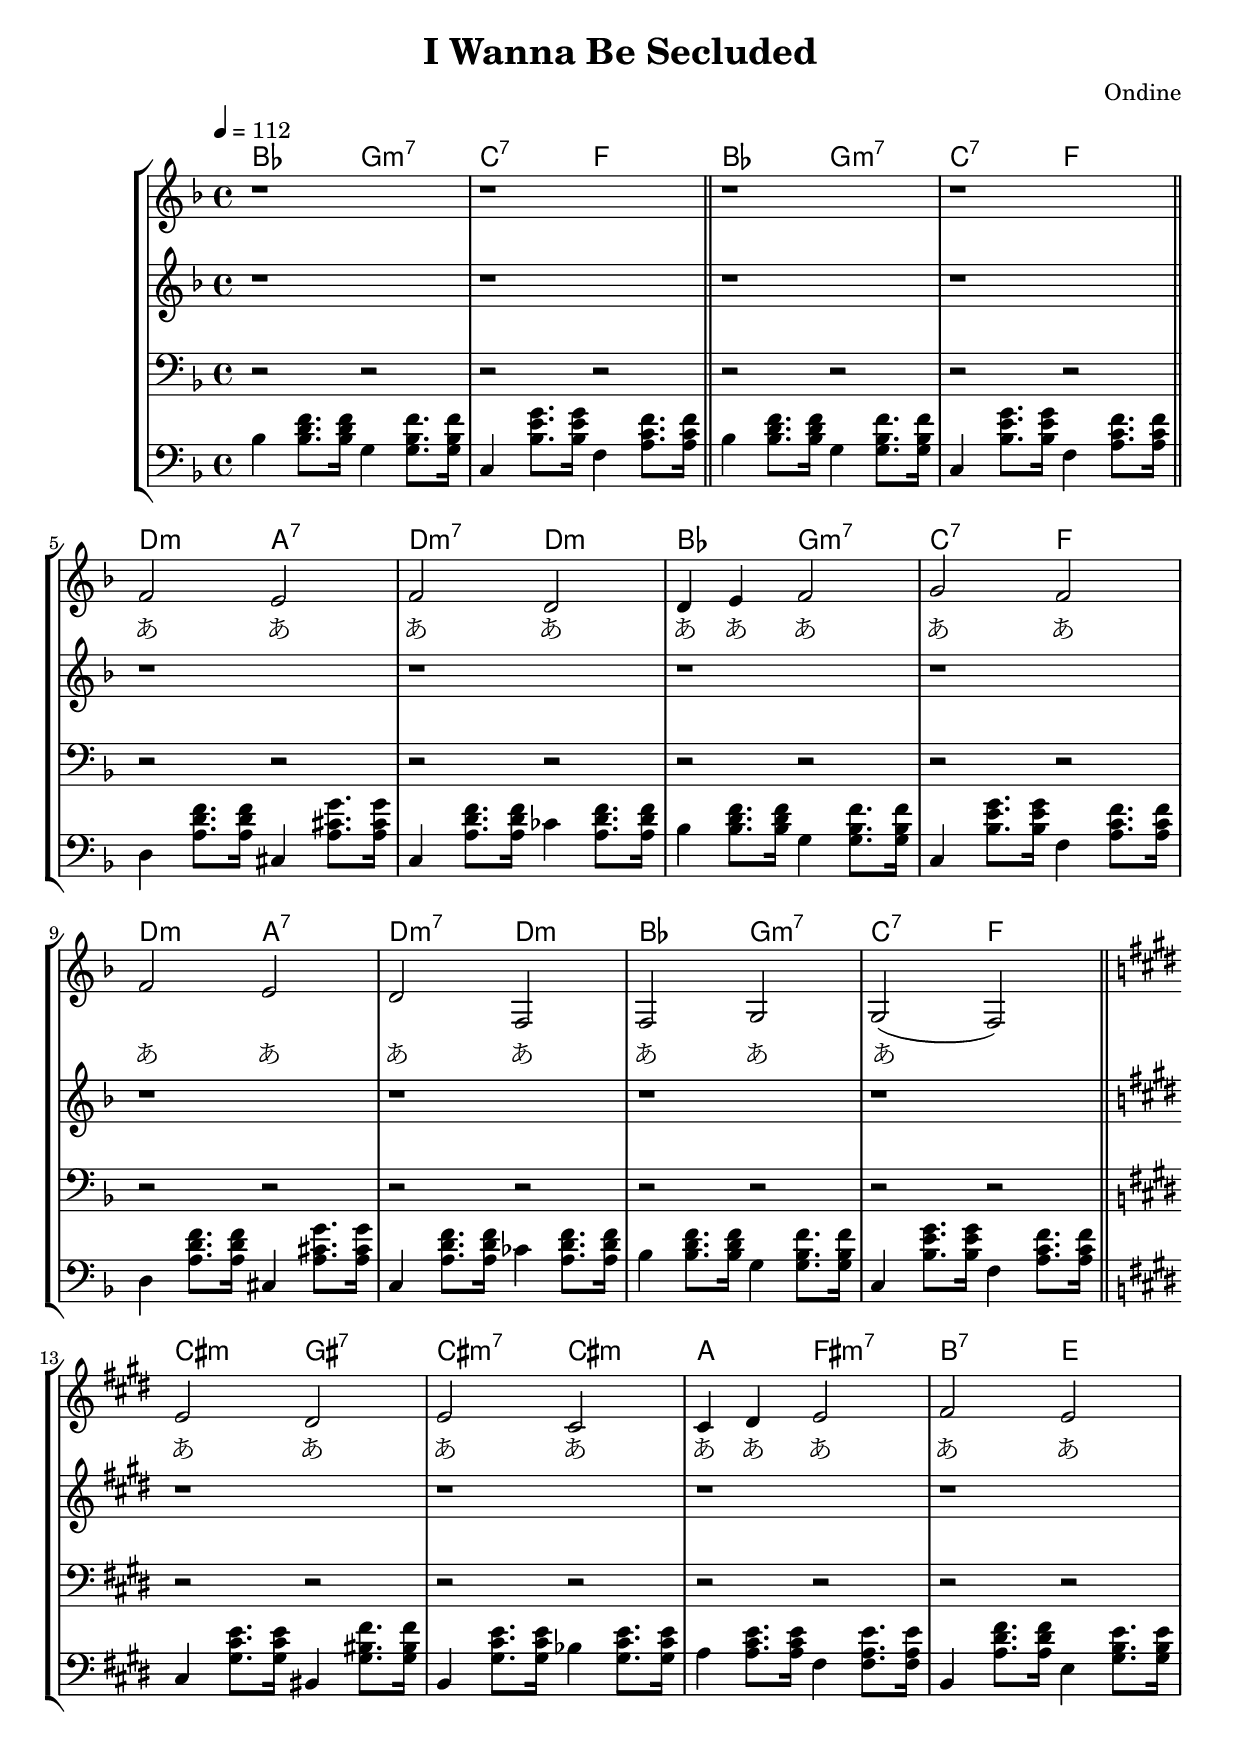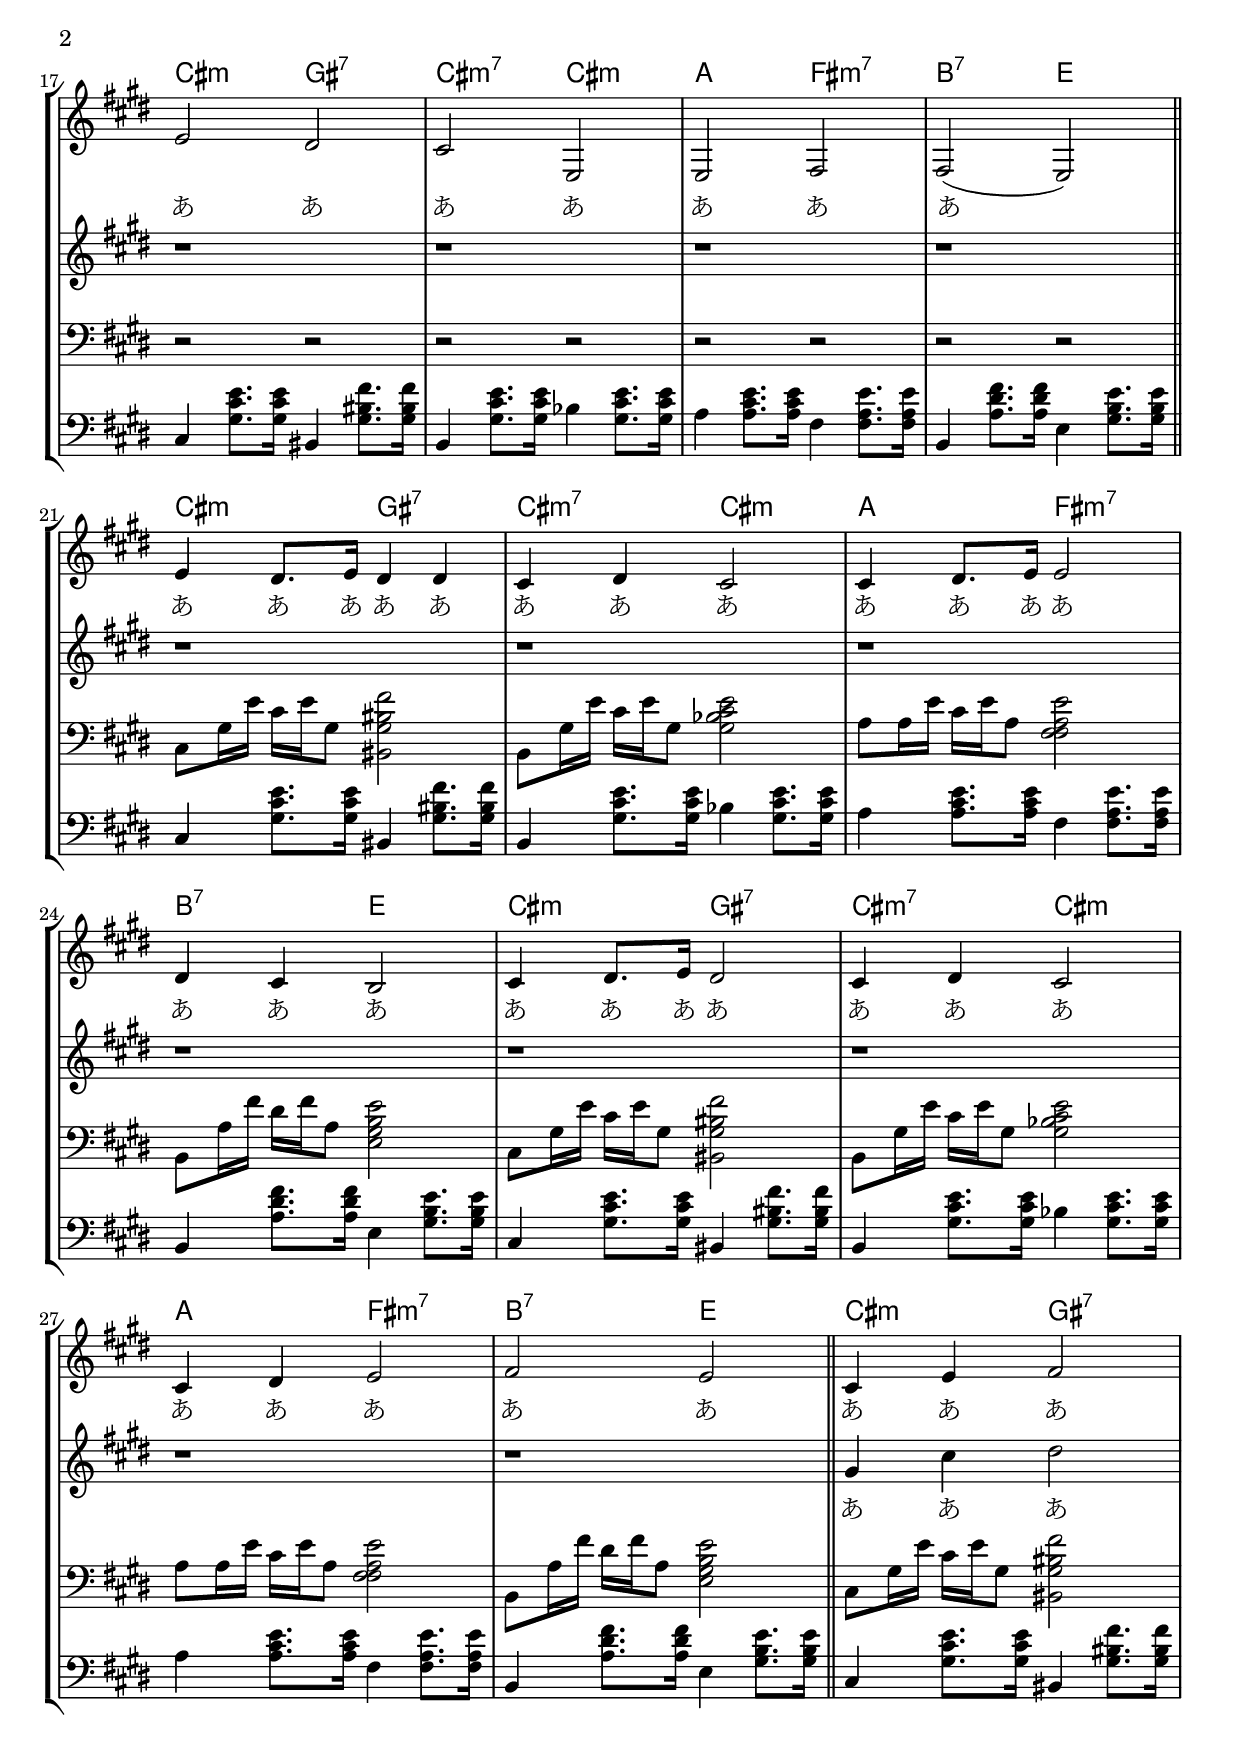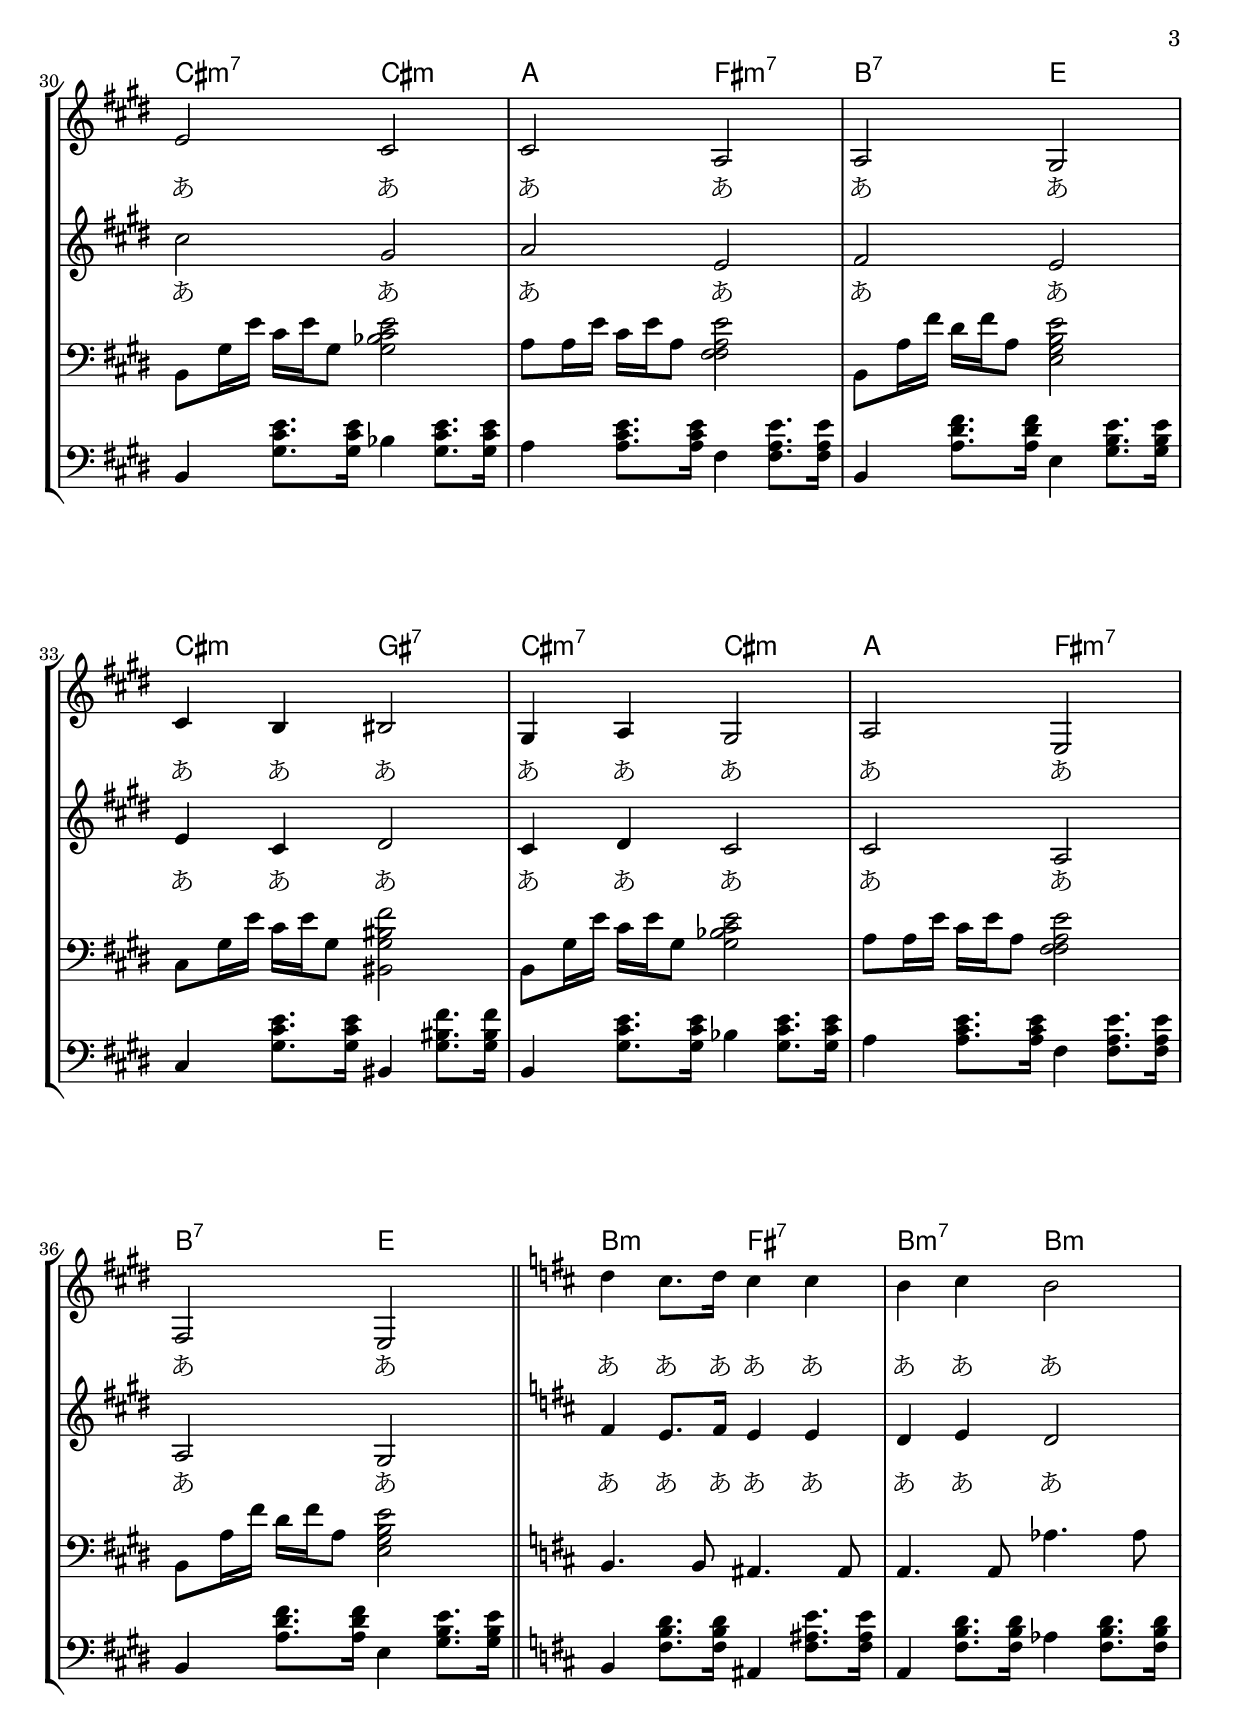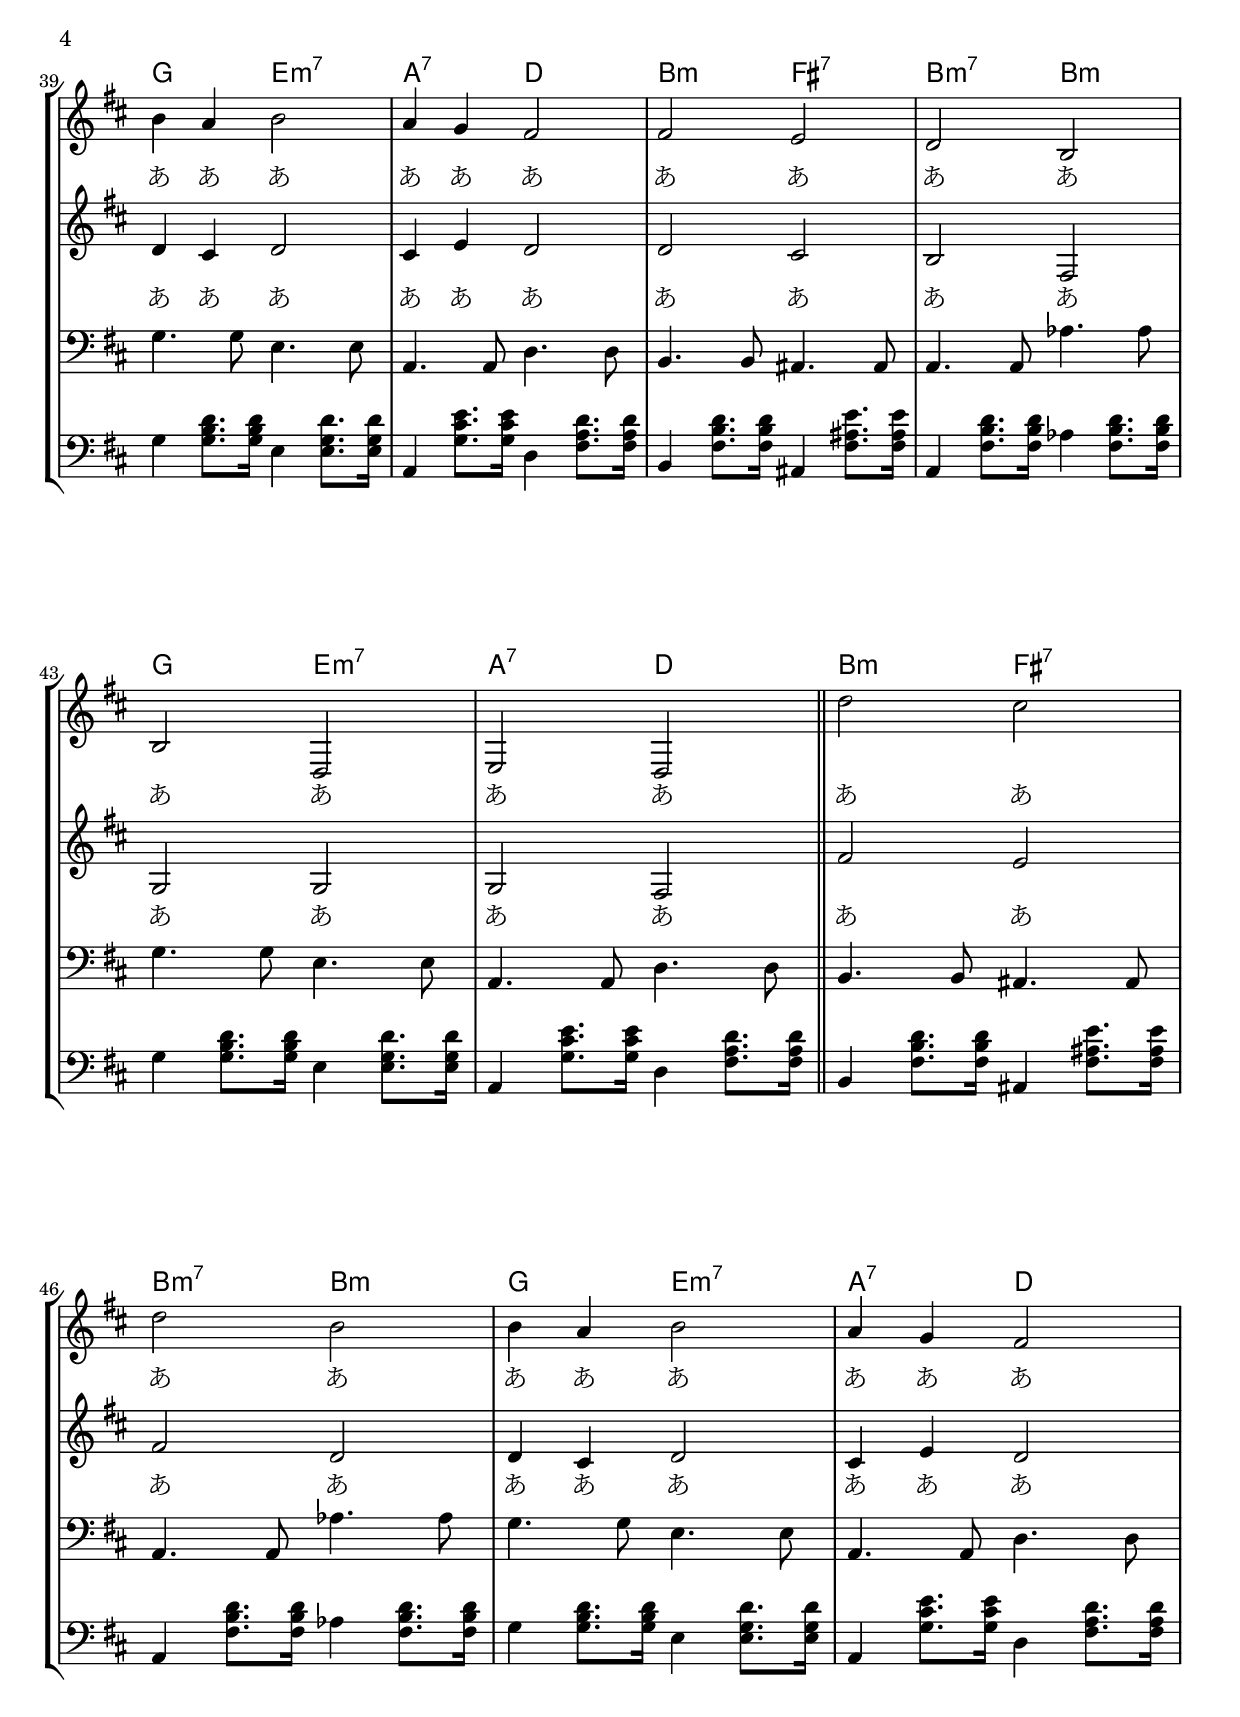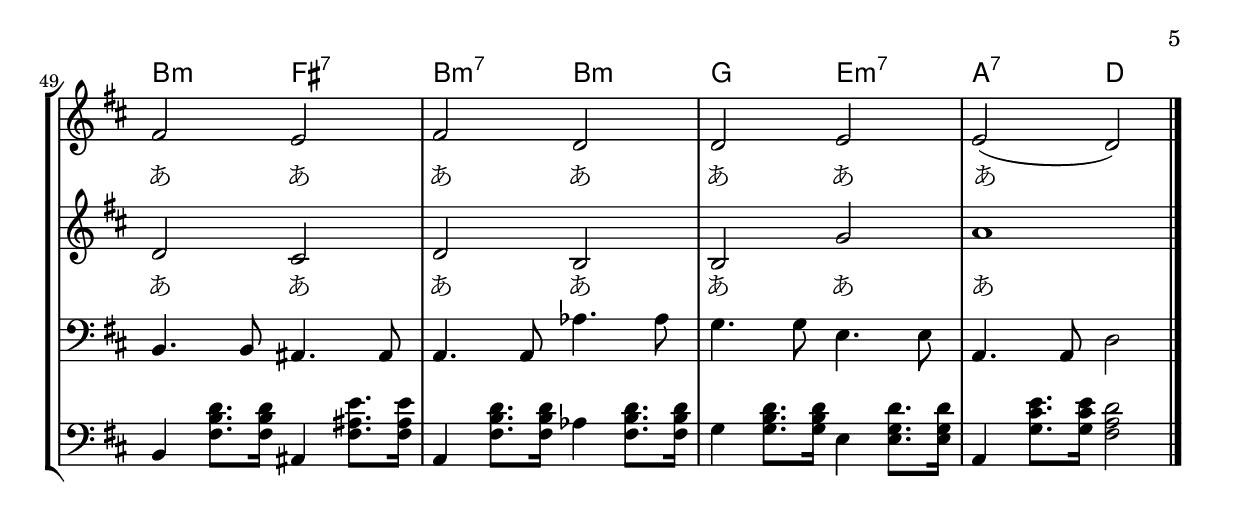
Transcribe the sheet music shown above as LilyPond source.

\version "2.12.1"

\header {
	title = \markup {"I Wanna Be Secluded"}
	composer = \markup \center-column {Ondine}
}

harmony = \chordmode {
	bes2 g:min7 c:7 f 

	bes g:min7 c:7 f 

	d:m a:7 d:min7 d:m bes g:min7 c:7 f d:m a:7 d:min7 d:m bes g:min7 c:7 f 

	cis:m gis:7 cis:min7 cis:m a fis:min7 b:7 e cis:m gis:7 cis:min7 cis:m a fis:min7 b:7 e 

	cis:m gis:7 cis:min7 cis:m a fis:min7 b:7 e cis:m gis:7 cis:min7 cis:m a fis:min7 b:7 e 

	cis:m gis:7 cis:min7 cis:m a fis:min7 b:7 e cis:m gis:7 cis:min7 cis:m a fis:min7 b:7 e 

	b:m fis:7 b:min7 b:m g e:min7 a:7 d b:m fis:7 b:min7 b:m g e:min7 a:7 d 

	b:m fis:7 b:min7 b:m g e:min7 a:7 d b:m fis:7 b:min7 b:m g e:min7 a:7 d 
}

melody = {
	\key f \major
	\tempo 4 = 112
	r1 | r1   
	r1 | r1   
	\set Staff.midiInstrument = #"Lead 8 (bass+lead)"
	f'2  e'2 
	f'2  d'2 
	d'4  e'4  f'2 
	g'2  f'2 
	f'2  e'2 
	d'2  f2 
	f2  g2 
	g2  (f2)
	\set Staff.midiInstrument = #"Lead 8 (bass+lead)"
		\key e \major
e'2  dis'2 
	e'2  cis'2 
	cis'4  dis'4  e'2 
	fis'2  e'2 
	e'2  dis'2 
	cis'2  e2 
	e2  fis2 
	fis2  (e2)
	\set Staff.midiInstrument = #"Lead 8 (bass+lead)"
	e'4  dis'8.  e'16  dis'4  dis'4 
	cis'4  dis'4  cis'2 
	cis'4  dis'8.  e'16  e'2 
	dis'4  cis'4  b2 
	cis'4  dis'8.  e'16  dis'2 
	cis'4  dis'4  cis'2 
	cis'4  dis'4  e'2 
	fis'2  e'2
	\set Staff.midiInstrument = #"Lead 8 (bass+lead)"
	cis'4  e'4  fis'2 
	e'2  cis'2 
	cis'2  a2 
	a2  gis2 
	cis'4  b4  bis2 
	gis4  a4  gis2 
	a2  e2 
	fis2  e2
	\set Staff.midiInstrument = #"Lead 8 (bass+lead)"
		\key d \major
d''4  cis''8.  d''16  cis''4  cis''4 
	b'4  cis''4  b'2 
	b'4  a'4  b'2 
	a'4  g'4  fis'2 
	fis'2  e'2 
	d'2  b2 
	b2  d2 
	e2  d2
	\set Staff.midiInstrument = #"Lead 8 (bass+lead)"
	d''2  cis''2 
	d''2  b'2 
	b'4  a'4  b'2 
	a'4  g'4  fis'2 
	fis'2  e'2 
	fis'2  d'2 
	d'2  e'2 
	e'2  (d'2)
	\bar "|."
}

words = \lyricmode {
	
	
	あ  あ  あ  あ  あ  あ  あ  あ  あ  あ  あ  あ  あ  あ  あ  あ  
	あ  あ  あ  あ  あ  あ  あ  あ  あ  あ  あ  あ  あ  あ  あ  あ  
	あ  あ  あ  あ  あ  あ  あ  あ  あ  あ  あ  あ  あ  あ  あ  あ  あ  あ  あ  あ  あ  あ  あ  あ  あ  あ  あ  
	あ  あ  あ  あ  あ  あ  あ  あ  あ  あ  あ  あ  あ  あ  あ  あ  あ  あ  あ  
	あ  あ  あ  あ  あ  あ  あ  あ  あ  あ  あ  あ  あ  あ  あ  あ  あ  あ  あ  あ  あ  あ  
	あ  あ  あ  あ  あ  あ  あ  あ  あ  あ  あ  あ  あ  あ  あ  あ  あ  
}

secondmelody = {
	\key f \major
	\tempo 4 = 112
	r1 | r1   
	r1 | r1   
	r1 | r1 | r1 | r1 | r1 | r1 | r1 | r1   
	\key e \major
	r1 | r1 | r1 | r1 | r1 | r1 | r1 | r1   
	r1 | r1 | r1 | r1 | r1 | r1 | r1 | r1   
	\set Staff.midiInstrument = #"String Ensemble 1"
	gis'4  cis''4  dis''2 
	cis''2  gis'2 
	a'2  e'2 
	fis'2  e'2 
	e'4  cis'4  dis'2 
	cis'4  dis'4  cis'2 
	cis'2  a2 
	a2  gis2
	\set Staff.midiInstrument = #"String Ensemble 1"
		\key d \major
fis'4  e'8.  fis'16  e'4  e'4 
	d'4  e'4  d'2 
	d'4  cis'4  d'2 
	cis'4  e'4  d'2 
	d'2  cis'2 
	b2  fis2 
	g2  g2 
	g2  fis2
	\set Staff.midiInstrument = #"String Ensemble 1"
	fis'2  e'2 
	fis'2  d'2 
	d'4  cis'4  d'2 
	cis'4  e'4  d'2 
	d'2  cis'2 
	d'2  b2 
	b2  g'2 
	a'1
	\bar "|."
}

secondwords = \lyricmode {
	
	
	
	
	
	あ  あ  あ  あ  あ  あ  あ  あ  あ  あ  あ  あ  あ  あ  あ  あ  あ  あ  あ  
	あ  あ  あ  あ  あ  あ  あ  あ  あ  あ  あ  あ  あ  あ  あ  あ  あ  あ  あ  あ  あ  あ  
	あ  あ  あ  あ  あ  あ  あ  あ  あ  あ  あ  あ  あ  あ  あ  あ  あ  
}

tempochange = {
	\tempo 4 = 112
	r1 | r1 \bar "||"
	\tempo 4 = 112
	r1 | r1 \bar "||"
	\tempo 4 = 112
	r1 | r1 | r1 | r1 | r1 | r1 | r1 | r1 \bar "||"
	\tempo 4 = 112
	r1 | r1 | r1 | r1 | r1 | r1 | r1 | r1 \bar "||"
	\tempo 4 = 112
	r1 | r1 | r1 | r1 | r1 | r1 | r1 | r1 \bar "||"
	\tempo 4 = 112
	r1 | r1 | r1 | r1 | r1 | r1 | r1 | r1 \bar "||"
	\tempo 4 = 112
	r1 | r1 | r1 | r1 | r1 | r1 | r1 | r1 \bar "||"
	\tempo 4 = 112
	r1 | r1 | r1 | r1 | r1 | r1 | r1 | r1 \bar "|."
}

mainacc = {
	\clef bass
	\set Staff.midiInstrument = #"Acoustic grand"
	\key f \major
	\tempo 4 = 112
	r2
	r2
	r2
	r2
	\bar "||"

	\set Staff.midiInstrument = #"Acoustic grand"
	r2
	r2
	r2
	r2
	\bar "||"

	\set Staff.midiInstrument = #"Acoustic grand"
	r2
	r2
	r2
	r2
	r2
	r2
	r2
	r2
	r2
	r2
	r2
	r2
	r2
	r2
	r2
	r2
	\bar "||"

	\set Staff.midiInstrument = #"Acoustic grand"
	\key e \major
	r2
	r2
	r2
	r2
	r2
	r2
	r2
	r2
	r2
	r2
	r2
	r2
	r2
	r2
	r2
	r2
	\bar "||"

	\set Staff.midiInstrument = #"Honky-tonk"
	cis8 gis16 e' cis' e' gis8
	<bis, gis bis fis'>2
	b,8 gis16 e' cis' e' gis8
	<bes gis cis' e'>2
	a8 a16 e' cis' e' a8
	<fis fis a e'>2
	b,8 a16 fis' dis' fis' a8
	<e gis b e'>2
	cis8 gis16 e' cis' e' gis8
	<bis, gis bis fis'>2
	b,8 gis16 e' cis' e' gis8
	<bes gis cis' e'>2
	a8 a16 e' cis' e' a8
	<fis fis a e'>2
	b,8 a16 fis' dis' fis' a8
	<e gis b e'>2
	\bar "||"

	\set Staff.midiInstrument = #"Honky-tonk"
	cis8 gis16 e' cis' e' gis8
	<bis, gis bis fis'>2
	b,8 gis16 e' cis' e' gis8
	<bes gis cis' e'>2
	a8 a16 e' cis' e' a8
	<fis fis a e'>2
	b,8 a16 fis' dis' fis' a8
	<e gis b e'>2
	cis8 gis16 e' cis' e' gis8
	<bis, gis bis fis'>2
	b,8 gis16 e' cis' e' gis8
	<bes gis cis' e'>2
	a8 a16 e' cis' e' a8
	<fis fis a e'>2
	b,8 a16 fis' dis' fis' a8
	<e gis b e'>2
	\bar "||"

	\set Staff.midiInstrument = #"Tenor Sax"
	\key d \major
	b,4.b,8
	ais,4.ais,8
	a,4.a,8
	as4.as8
	g4.g8
	e4.e8
	a,4.a,8
	d4.d8
	b,4.b,8
	ais,4.ais,8
	a,4.a,8
	as4.as8
	g4.g8
	e4.e8
	a,4.a,8
	d4.d8
	\bar "||"

	\set Staff.midiInstrument = #"Tenor Sax"
	b,4.b,8
	ais,4.ais,8
	a,4.a,8
	as4.as8
	g4.g8
	e4.e8
	a,4.a,8
	d4.d8
	b,4.b,8
	ais,4.ais,8
	a,4.a,8
	as4.as8
	g4.g8
	e4.e8
	a,4.a,8
	d2
	\bar "|."
}

subacc = {
	\clef bass
	\set Staff.midiInstrument = #"Harmonica"
	\key f \major
	\tempo 4 = 112
	bes4 <bes d' f'>8. <bes d' f'>16
	g4 <g bes f'>8. <g bes f'>16
	c4 <bes e' g'>8. <bes e' g'>16
	f4 <a c' f'>8. <a c' f'>16
	\bar "||"

	\set Staff.midiInstrument = #"Harmonica"
	bes4 <bes d' f'>8. <bes d' f'>16
	g4 <g bes f'>8. <g bes f'>16
	c4 <bes e' g'>8. <bes e' g'>16
	f4 <a c' f'>8. <a c' f'>16
	\bar "||"

	\set Staff.midiInstrument = #"Harmonica"
	d4 <a d' f'>8. <a d' f'>16
	cis4 <a cis' g'>8. <a cis' g'>16
	c4 <a d' f'>8. <a d' f'>16
	ces'4 <a d' f'>8. <a d' f'>16
	bes4 <bes d' f'>8. <bes d' f'>16
	g4 <g bes f'>8. <g bes f'>16
	c4 <bes e' g'>8. <bes e' g'>16
	f4 <a c' f'>8. <a c' f'>16
	d4 <a d' f'>8. <a d' f'>16
	cis4 <a cis' g'>8. <a cis' g'>16
	c4 <a d' f'>8. <a d' f'>16
	ces'4 <a d' f'>8. <a d' f'>16
	bes4 <bes d' f'>8. <bes d' f'>16
	g4 <g bes f'>8. <g bes f'>16
	c4 <bes e' g'>8. <bes e' g'>16
	f4 <a c' f'>8. <a c' f'>16
	\bar "||"

	\set Staff.midiInstrument = #"Harmonica"
	\key e \major
	cis4 <gis cis' e'>8. <gis cis' e'>16
	bis,4 <gis bis fis'>8. <gis bis fis'>16
	b,4 <gis cis' e'>8. <gis cis' e'>16
	bes4 <gis cis' e'>8. <gis cis' e'>16
	a4 <a cis' e'>8. <a cis' e'>16
	fis4 <fis a e'>8. <fis a e'>16
	b,4 <a dis' fis'>8. <a dis' fis'>16
	e4 <gis b e'>8. <gis b e'>16
	cis4 <gis cis' e'>8. <gis cis' e'>16
	bis,4 <gis bis fis'>8. <gis bis fis'>16
	b,4 <gis cis' e'>8. <gis cis' e'>16
	bes4 <gis cis' e'>8. <gis cis' e'>16
	a4 <a cis' e'>8. <a cis' e'>16
	fis4 <fis a e'>8. <fis a e'>16
	b,4 <a dis' fis'>8. <a dis' fis'>16
	e4 <gis b e'>8. <gis b e'>16
	\bar "||"

	\set Staff.midiInstrument = #"Harmonica"
	cis4 <gis cis' e'>8. <gis cis' e'>16
	bis,4 <gis bis fis'>8. <gis bis fis'>16
	b,4 <gis cis' e'>8. <gis cis' e'>16
	bes4 <gis cis' e'>8. <gis cis' e'>16
	a4 <a cis' e'>8. <a cis' e'>16
	fis4 <fis a e'>8. <fis a e'>16
	b,4 <a dis' fis'>8. <a dis' fis'>16
	e4 <gis b e'>8. <gis b e'>16
	cis4 <gis cis' e'>8. <gis cis' e'>16
	bis,4 <gis bis fis'>8. <gis bis fis'>16
	b,4 <gis cis' e'>8. <gis cis' e'>16
	bes4 <gis cis' e'>8. <gis cis' e'>16
	a4 <a cis' e'>8. <a cis' e'>16
	fis4 <fis a e'>8. <fis a e'>16
	b,4 <a dis' fis'>8. <a dis' fis'>16
	e4 <gis b e'>8. <gis b e'>16
	\bar "||"

	\set Staff.midiInstrument = #"Harmonica"
	cis4 <gis cis' e'>8. <gis cis' e'>16
	bis,4 <gis bis fis'>8. <gis bis fis'>16
	b,4 <gis cis' e'>8. <gis cis' e'>16
	bes4 <gis cis' e'>8. <gis cis' e'>16
	a4 <a cis' e'>8. <a cis' e'>16
	fis4 <fis a e'>8. <fis a e'>16
	b,4 <a dis' fis'>8. <a dis' fis'>16
	e4 <gis b e'>8. <gis b e'>16
	cis4 <gis cis' e'>8. <gis cis' e'>16
	bis,4 <gis bis fis'>8. <gis bis fis'>16
	b,4 <gis cis' e'>8. <gis cis' e'>16
	bes4 <gis cis' e'>8. <gis cis' e'>16
	a4 <a cis' e'>8. <a cis' e'>16
	fis4 <fis a e'>8. <fis a e'>16
	b,4 <a dis' fis'>8. <a dis' fis'>16
	e4 <gis b e'>8. <gis b e'>16
	\bar "||"

	\set Staff.midiInstrument = #"Harmonica"
	\key d \major
	b,4 <fis b d'>8. <fis b d'>16
	ais,4 <fis ais e'>8. <fis ais e'>16
	a,4 <fis b d'>8. <fis b d'>16
	as4 <fis b d'>8. <fis b d'>16
	g4 <g b d'>8. <g b d'>16
	e4 <e g d'>8. <e g d'>16
	a,4 <g cis' e'>8. <g cis' e'>16
	d4 <fis a d'>8. <fis a d'>16
	b,4 <fis b d'>8. <fis b d'>16
	ais,4 <fis ais e'>8. <fis ais e'>16
	a,4 <fis b d'>8. <fis b d'>16
	as4 <fis b d'>8. <fis b d'>16
	g4 <g b d'>8. <g b d'>16
	e4 <e g d'>8. <e g d'>16
	a,4 <g cis' e'>8. <g cis' e'>16
	d4 <fis a d'>8. <fis a d'>16
	\bar "||"

	\set Staff.midiInstrument = #"Harmonica"
	b,4 <fis b d'>8. <fis b d'>16
	ais,4 <fis ais e'>8. <fis ais e'>16
	a,4 <fis b d'>8. <fis b d'>16
	as4 <fis b d'>8. <fis b d'>16
	g4 <g b d'>8. <g b d'>16
	e4 <e g d'>8. <e g d'>16
	a,4 <g cis' e'>8. <g cis' e'>16
	d4 <fis a d'>8. <fis a d'>16
	b,4 <fis b d'>8. <fis b d'>16
	ais,4 <fis ais e'>8. <fis ais e'>16
	a,4 <fis b d'>8. <fis b d'>16
	as4 <fis b d'>8. <fis b d'>16
	g4 <g b d'>8. <g b d'>16
	e4 <e g d'>8. <e g d'>16
	a,4 <g cis' e'>8. <g cis' e'>16
	<fis a d'>2
	\bar "|."
}

percA = {
	\drummode {
	r1 |r1 \bar "||"
	r1 |r1 \bar "||"
	r1 |r1 |r1 |r1 |r1 |r1 |r1 |r1 \bar "||"
	r1 |r1 |r1 |r1 |r1 |r1 |r1 |r1 \bar "||"
	r1 |r1 |r1 |r1 |r1 |r1 |r1 |r1 \bar "||"
	r1 |r1 |r1 |r1 |r1 |r1 |r1 |r1 \bar "||"
	r1 |r1 |r1 |r1 |r1 |r1 |r1 |r1 \bar "||"
	r1 |r1 |r1 |r1 |r1 |r1 |r1 |r1 \bar "|."
	}
}

percB = {
	\drummode {
	r1 |r1 \bar "||"
	r1 |r1 \bar "||"
	r1 |r1 |r1 |r1 |r1 |r1 |r1 |r1 \bar "||"
	r1 |r1 |r1 |r1 |r1 |r1 |r1 |r1 \bar "||"
	r1 |r1 |r1 |r1 |r1 |r1 |r1 |r1 \bar "||"
	r1 |r1 |r1 |r1 |r1 |r1 |r1 |r1 \bar "||"
	r1 |r1 |r1 |r1 |r1 |r1 |r1 |r1 \bar "||"
	r1 |r1 |r1 |r1 |r1 |r1 |r1 |r1 \bar "|."
	}
}

percC = {
	\drummode {
	r1 |r1 \bar "||"
	r1 |r1 \bar "||"
	r1 |r1 |r1 |r1 |r1 |r1 |r1 |r1 \bar "||"
	r1 |r1 |r1 |r1 |r1 |r1 |r1 |r1 \bar "||"
	r1 |r1 |r1 |r1 |r1 |r1 |r1 |r1 \bar "||"
	r1 |r1 |r1 |r1 |r1 |r1 |r1 |r1 \bar "||"
	r1 |r1 |r1 |r1 |r1 |r1 |r1 |r1 \bar "||"
	r1 |r1 |r1 |r1 |r1 |r1 |r1 |r1 \bar "|."
	}
}

percD = {
	\drummode {
	r1 |r1 \bar "||"
	r1 |r1 \bar "||"
	r1 |r1 |r1 |r1 |r1 |r1 |r1 |r1 \bar "||"
	r1 |r1 |r1 |r1 |r1 |r1 |r1 |r1 \bar "||"
	r1 |r1 |r1 |r1 |r1 |r1 |r1 |r1 \bar "||"
	r1 |r1 |r1 |r1 |r1 |r1 |r1 |r1 \bar "||"
	r1 |r1 |r1 |r1 |r1 |r1 |r1 |r1 \bar "||"
	r1 |r1 |r1 |r1 |r1 |r1 |r1 |r1 \bar "|."
	}
}

percE = {
	\drummode {
	r1 |r1 \bar "||"
	r1 |r1 \bar "||"
	r1 |r1 |r1 |r1 |r1 |r1 |r1 |r1 \bar "||"
	r1 |r1 |r1 |r1 |r1 |r1 |r1 |r1 \bar "||"
	r1 |r1 |r1 |r1 |r1 |r1 |r1 |r1 \bar "||"
	r1 |r1 |r1 |r1 |r1 |r1 |r1 |r1 \bar "||"
	r1 |r1 |r1 |r1 |r1 |r1 |r1 |r1 \bar "||"
	r1 |r1 |r1 |r1 |r1 |r1 |r1 |r1 \bar "|."
	}
}

\score {
	<<
		\new StaffGroup <<
			\new ChordNames {\harmony}
			\new Voice = "melody" {\melody}
			\new Lyrics \lyricsto "melody" \words
			\new Voice = "secondmelody" {\secondmelody}
			\new Lyrics \lyricsto "secondmelody" \secondwords
			\new Staff = "mainacc" {\mainacc}
			\new Staff = "subacc" {\subacc}
		>>
	>>
	\layout { }
}
